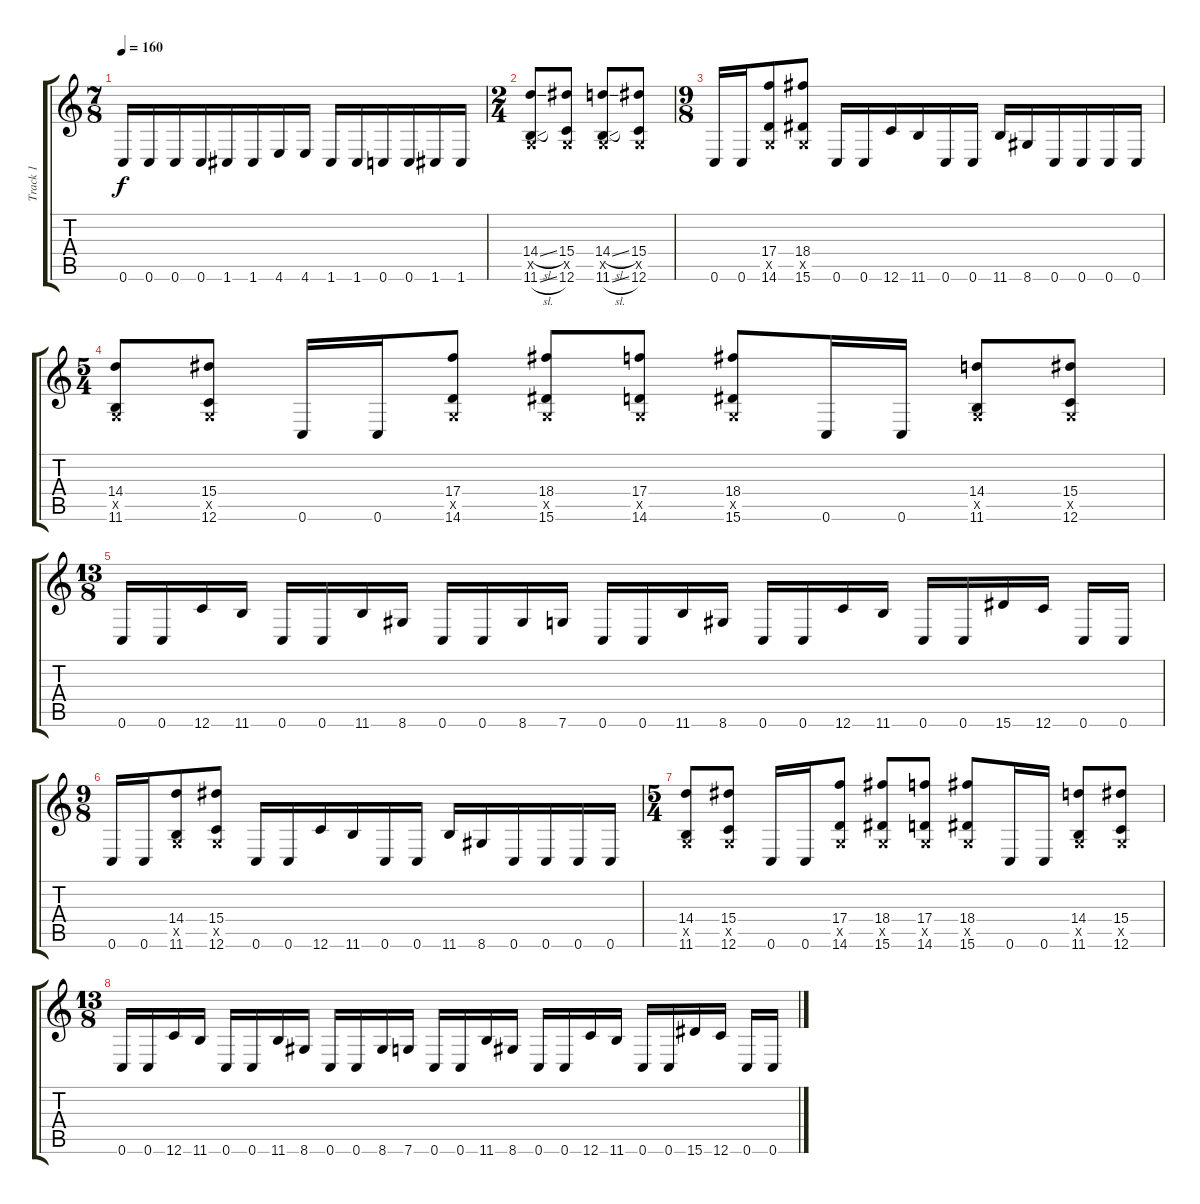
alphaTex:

\track ("Track 1" "Track 1") {instrument distortionguitar}
\staff {score tabs}
\tuning (D4 A3 F3 C3 G2 C2) {hide}
\ts (7 8)
\tempo 160
\clef g2
\ks c
0.6.16{dy f} 0.6.16 0.6.16 0.6.16 1.6.16 1.6.16 4.6.16 4.6.16 1.6.16 1.6.16 0.6.16 0.6.16 1.6.16 1.6.16 |
\ts (2 4)
(14.4{sl} 0.5{x} 11.6{sl}).8 (15.4 0.5{x} 12.6).8 (14.4{sl} 0.5{x} 11.6{sl}).8 (15.4 0.5{x} 12.6).8 |
\ts (9 8)
0.6.16 0.6.16 (17.4 0.5{x} 14.6).8 (18.4 0.5{x} 15.6).8 0.6.16 0.6.16 12.6.16 11.6.16 0.6.16 0.6.16 11.6.16 8.6.16 0.6.16 0.6.16 0.6.16 0.6.16 |
\ts (5 4)
(14.4 0.5{x} 11.6).8 (15.4 0.5{x} 12.6).8 0.6.16 0.6.16 (17.4 0.5{x} 14.6).8 (18.4 0.5{x} 15.6).8 (17.4 0.5{x} 14.6).8 (18.4 0.5{x} 15.6).8 0.6.16 0.6.16 (14.4 0.5{x} 11.6).8 (15.4 0.5{x} 12.6).8 |
\ts (13 8)
0.6.16 0.6.16 12.6.16 11.6.16 0.6.16 0.6.16 11.6.16 8.6.16 0.6.16 0.6.16 8.6.16 7.6.16 0.6.16 0.6.16 11.6.16 8.6.16 0.6.16 0.6.16 12.6.16 11.6.16 0.6.16 0.6.16 15.6.16 12.6.16 0.6.16 0.6.16 |
\ts (9 8)
0.6.16 0.6.16 (14.4 0.5{x} 11.6).8 (15.4 0.5{x} 12.6).8 0.6.16 0.6.16 12.6.16 11.6.16 0.6.16 0.6.16 11.6.16 8.6.16 0.6.16 0.6.16 0.6.16 0.6.16 |
\ts (5 4)
(14.4 0.5{x} 11.6).8 (15.4 0.5{x} 12.6).8 0.6.16 0.6.16 (17.4 0.5{x} 14.6).8 (18.4 0.5{x} 15.6).8 (17.4 0.5{x} 14.6).8 (18.4 0.5{x} 15.6).8 0.6.16 0.6.16 (14.4 0.5{x} 11.6).8 (15.4 0.5{x} 12.6).8 |
\ts (13 8)
0.6.16 0.6.16 12.6.16 11.6.16 0.6.16 0.6.16 11.6.16 8.6.16 0.6.16 0.6.16 8.6.16 7.6.16 0.6.16 0.6.16 11.6.16 8.6.16 0.6.16 0.6.16 12.6.16 11.6.16 0.6.16 0.6.16 15.6.16 12.6.16 0.6.16 0.6.16
